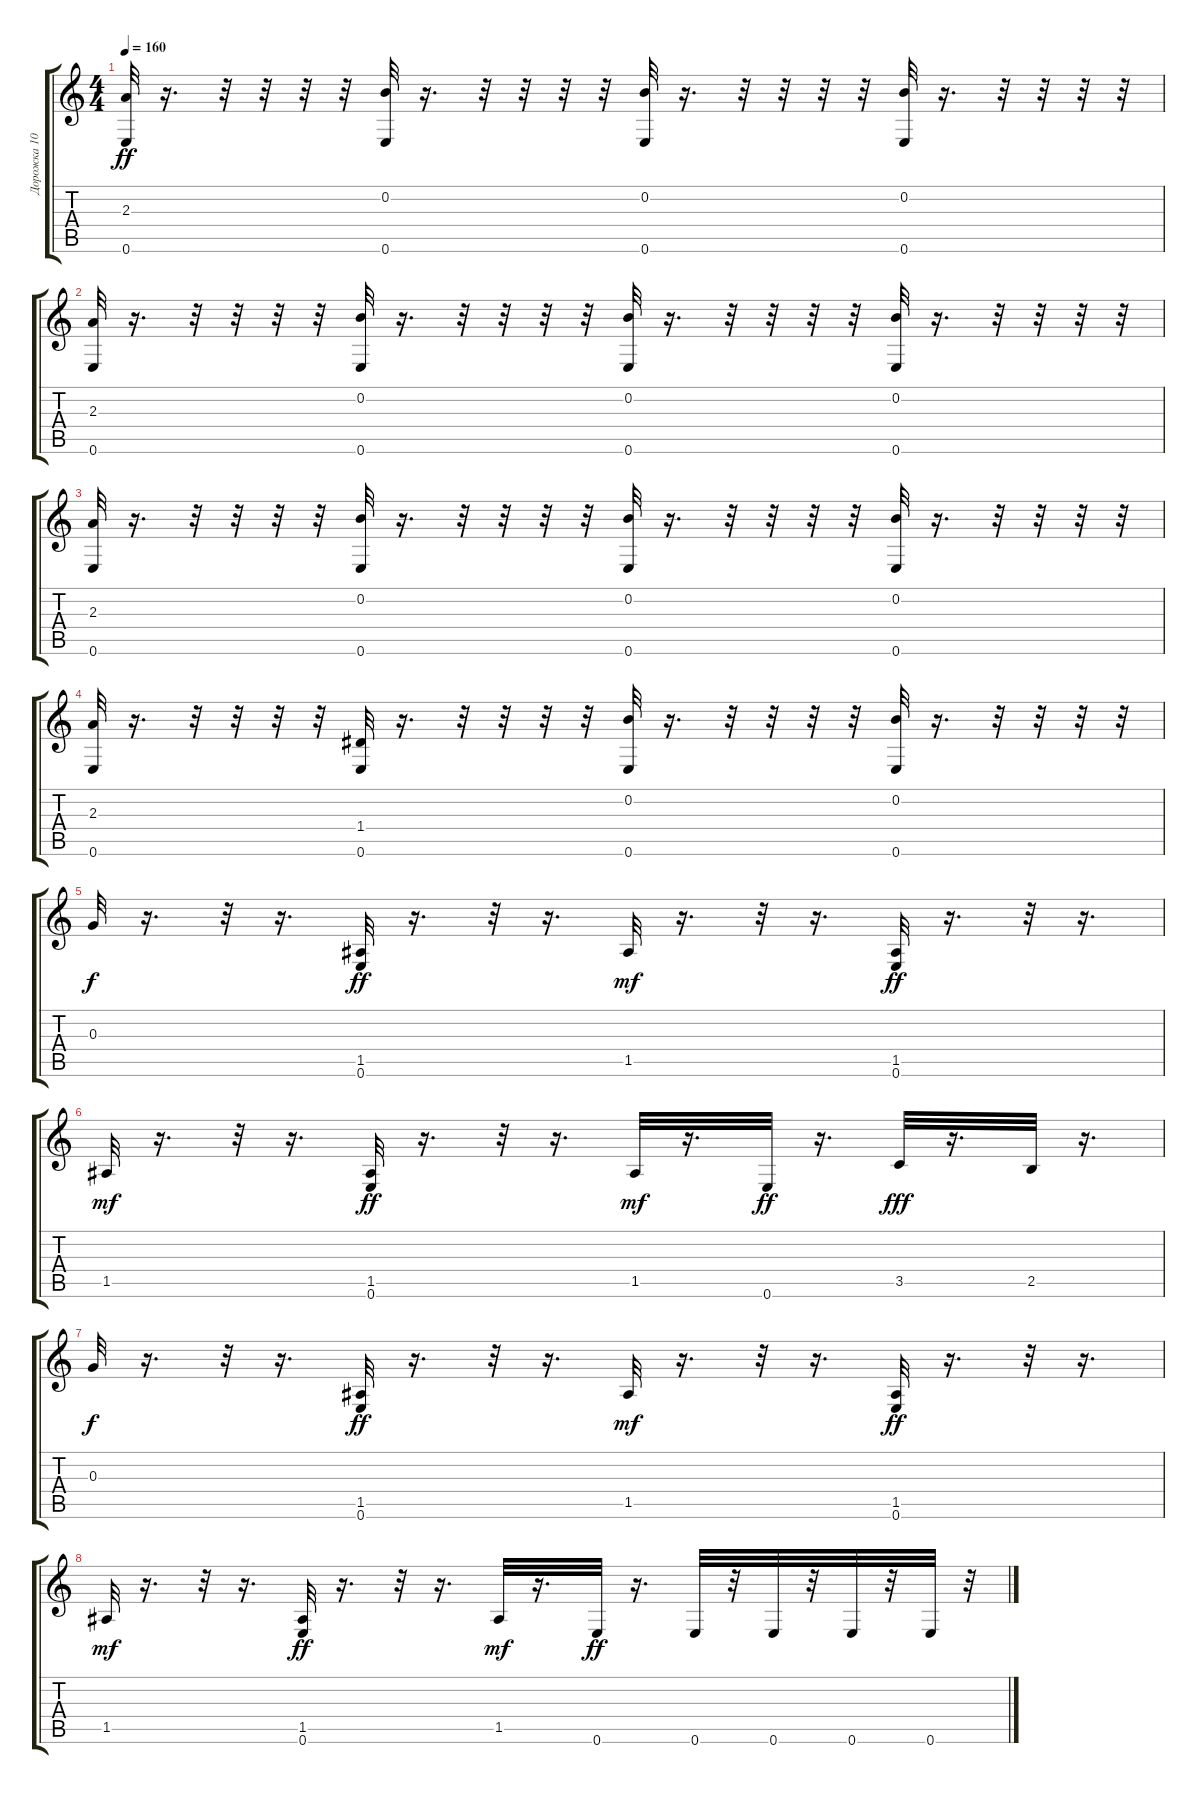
\track ("Дорожка 10" "Дорожка 10") {instrument acousticguitarnylon}
\staff {score tabs}
\tuning (E4 B3 G3 D3 A2 E2) {hide}
\ts (4 4)
\tempo 160
\clef g2
\ks c
(2.3 0.6).32{dy ff} r.16{d} r.32 r.32 r.32 r.32 (0.2 0.6).32 r.16{d} r.32 r.32 r.32 r.32 (0.2 0.6).32 r.16{d} r.32 r.32 r.32 r.32 (0.2 0.6).32 r.16{d} r.32 r.32 r.32 r.32 |
(2.3 0.6).32 r.16{d} r.32 r.32 r.32 r.32 (0.2 0.6).32 r.16{d} r.32 r.32 r.32 r.32 (0.2 0.6).32 r.16{d} r.32 r.32 r.32 r.32 (0.2 0.6).32 r.16{d} r.32 r.32 r.32 r.32 |
(2.3 0.6).32 r.16{d} r.32 r.32 r.32 r.32 (0.2 0.6).32 r.16{d} r.32 r.32 r.32 r.32 (0.2 0.6).32 r.16{d} r.32 r.32 r.32 r.32 (0.2 0.6).32 r.16{d} r.32 r.32 r.32 r.32 |
(2.3 0.6).32 r.16{d} r.32 r.32 r.32 r.32 (1.4 0.6).32 r.16{d} r.32 r.32 r.32 r.32 (0.2 0.6).32 r.16{d} r.32 r.32 r.32 r.32 (0.2 0.6).32 r.16{d} r.32 r.32 r.32 r.32 |
0.3.32{dy f} r.16{d} r.32 r.16{d} (1.5 0.6).32{dy ff} r.16{d} r.32 r.16{d} 1.5.32{dy mf} r.16{d} r.32 r.16{d} (1.5 0.6).32{dy ff} r.16{d} r.32 r.16{d} |
1.5.32{dy mf} r.16{d} r.32 r.16{d} (1.5 0.6).32{dy ff} r.16{d} r.32 r.16{d} 1.5.32{dy mf} r.16{d} 0.6.32{dy ff} r.16{d} 3.5.32{dy fff} r.16{d} 2.5.32 r.16{d} |
0.3.32{dy f} r.16{d} r.32 r.16{d} (1.5 0.6).32{dy ff} r.16{d} r.32 r.16{d} 1.5.32{dy mf} r.16{d} r.32 r.16{d} (1.5 0.6).32{dy ff} r.16{d} r.32 r.16{d} |
1.5.32{dy mf} r.16{d} r.32 r.16{d} (1.5 0.6).32{dy ff} r.16{d} r.32 r.16{d} 1.5.32{dy mf} r.16{d} 0.6.32{dy ff} r.16{d} 0.6.32 r.32 0.6.32 r.32 0.6.32 r.32 0.6.32 r.32
